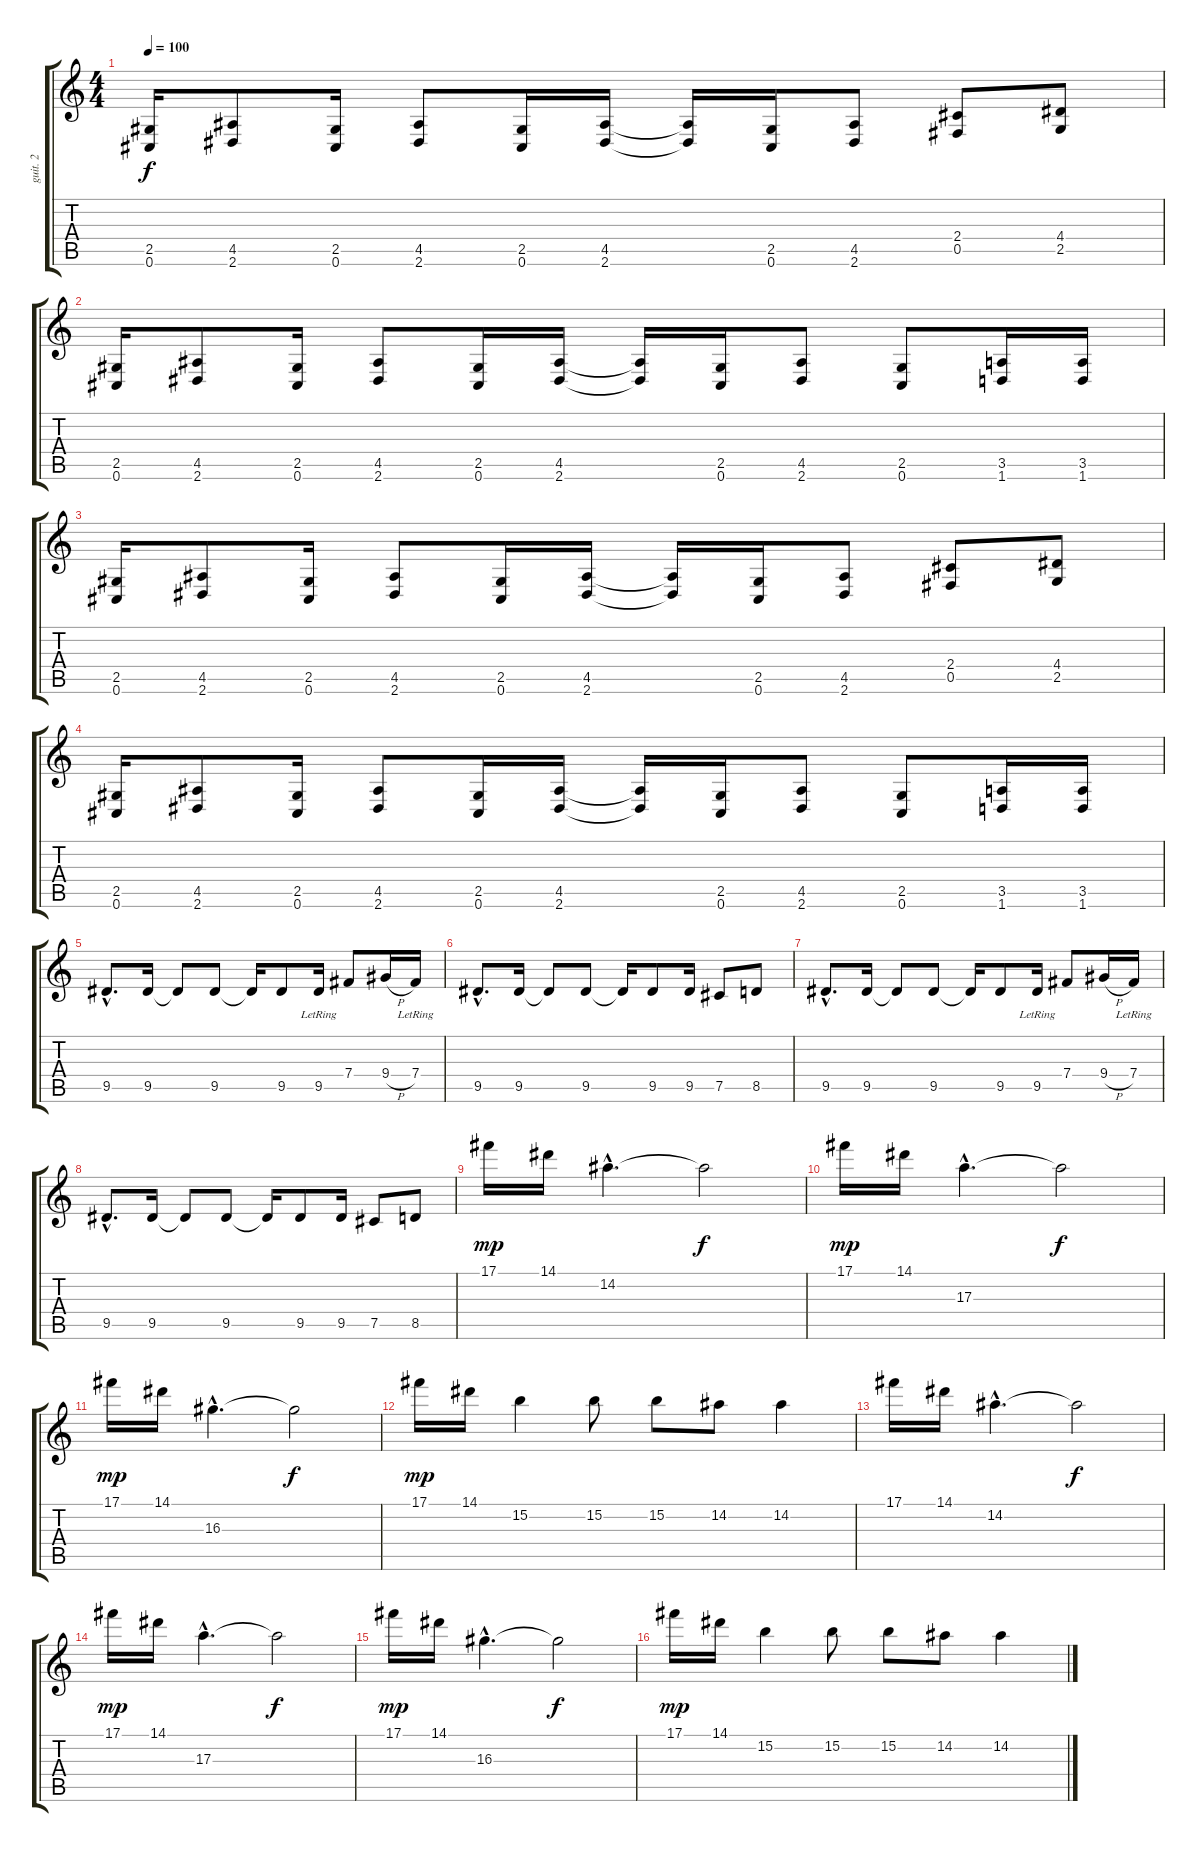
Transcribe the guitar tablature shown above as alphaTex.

\track ("guit. 2" "guit. 2") {instrument distortionguitar}
\staff {score tabs}
\tuning (Db4 Ab3 E3 B2 Gb2 Db2) {hide}
\ts (4 4)
\tempo 100
\clef g2
\ks c
(2.5 0.6).16{dy f volume 8} (4.5 2.6).8 (2.5 0.6).16 (4.5 2.6).8 (2.5 0.6).16 (4.5 2.6).16 (4.5{t} 2.6{t}).16 (2.5 0.6).16 (4.5 2.6).8 (2.4 0.5).8 (4.4 2.5).8 |
(2.5 0.6).16 (4.5 2.6).8 (2.5 0.6).16 (4.5 2.6).8 (2.5 0.6).16 (4.5 2.6).16 (4.5{t} 2.6{t}).16 (2.5 0.6).16 (4.5 2.6).8 (2.5 0.6).8 (3.5 1.6).16 (3.5 1.6).16 |
(2.5 0.6).16{volume 8} (4.5 2.6).8 (2.5 0.6).16 (4.5 2.6).8 (2.5 0.6).16 (4.5 2.6).16 (4.5{t} 2.6{t}).16 (2.5 0.6).16 (4.5 2.6).8 (2.4 0.5).8 (4.4 2.5).8 |
(2.5 0.6).16 (4.5 2.6).8 (2.5 0.6).16 (4.5 2.6).8 (2.5 0.6).16 (4.5 2.6).16 (4.5{t} 2.6{t}).16 (2.5 0.6).16 (4.5 2.6).8 (2.5 0.6).8 (3.5 1.6).16 (3.5 1.6).16 |
9.5{hac}.8{d instrument acousticguitarnylon} 9.5.16 9.5{t}.8 9.5.8 9.5{t}.16 9.5.8 9.5{lr}.16 7.4.8 9.4{h}.16 7.4{lr}.16 |
9.5{hac}.8{d} 9.5.16 9.5{t}.8 9.5.8 9.5{t}.16 9.5.8 9.5.16 7.5.8 8.5.8 |
9.5{hac}.8{d} 9.5.16 9.5{t}.8 9.5.8 9.5{t}.16 9.5.8 9.5{lr}.16 7.4.8 9.4{h}.16 7.4{lr}.16 |
9.5{hac}.8{d} 9.5.16 9.5{t}.8 9.5.8 9.5{t}.16 9.5.8 9.5.16 7.5.8 8.5.8 |
17.1.16{dy mp instrument acousticguitarsteel} 14.1.16 14.2{hac}.4{d} 14.2{t}.2{dy f} |
17.1.16{dy mp} 14.1.16 17.3{hac}.4{d} 17.3{t}.2{dy f} |
17.1.16{dy mp instrument acousticguitarsteel} 14.1.16 16.3{hac}.4{d} 16.3{t}.2{dy f} |
17.1.16{dy mp} 14.1.16 15.2.4 15.2.8 15.2.8 14.2.8 14.2.4 |
17.1.16{instrument acousticguitarsteel} 14.1.16 14.2{hac}.4{d} 14.2{t}.2{dy f} |
17.1.16{dy mp} 14.1.16 17.3{hac}.4{d} 17.3{t}.2{dy f} |
17.1.16{dy mp instrument acousticguitarsteel} 14.1.16 16.3{hac}.4{d} 16.3{t}.2{dy f} |
17.1.16{dy mp} 14.1.16 15.2.4 15.2.8 15.2.8 14.2.8 14.2.4
